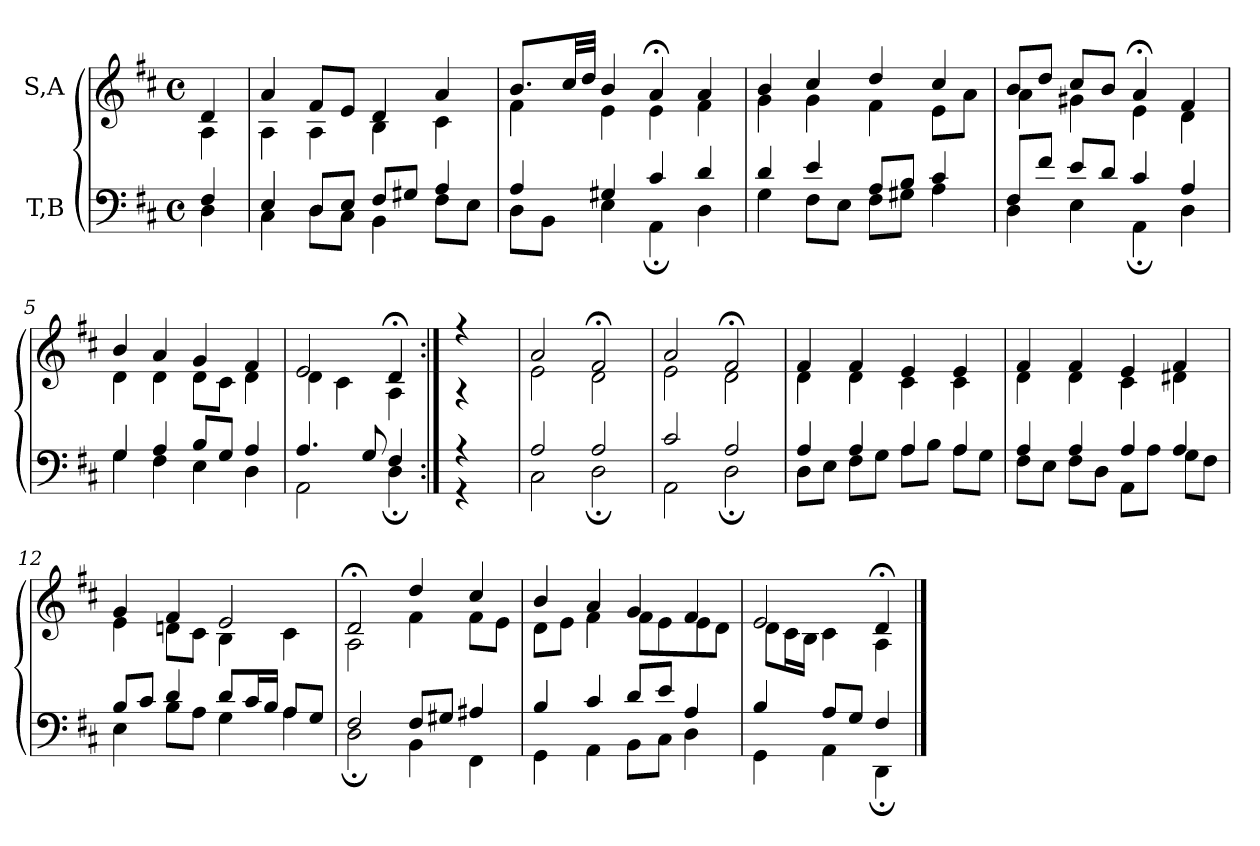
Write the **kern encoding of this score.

**kern	**kern
*part2	*part1
*staff2	*staff1
*I"T,B	*I"S,A
*clefF4	*clefG2
*k[f#c#]	*k[f#c#]
*M4/4	*M4/4
*met(c)	*met(c)
=	=
*^	*^
4F#	4D	4d	4A
=1	=1	=1	=1
4E	4C#	4a	4A
8DL	8DL	8f#L	4A
8EJ	8C#J	8eJ	.
8F#L	4BB	4d	4B
8G#XJ	.	.	.
4A	8F#L	4a	4c#
.	8EJ	.	.
=2	=2	=2	=2
4A	8DL	8.bL	4f#
.	8BBJ	.	.
.	.	32cc#LL	.
.	.	32ddJJJ	.
4G#X	4E	4b	4e
4c#	4AA;	4a;<	4e
4d	4D	4a	4f#
=3	=3	=3	=3
4d	4G	4b	4g
4e	8F#L	4cc#	4g
.	8EJ	.	.
8AL	8F#L	4dd	4f#
8BJ	8G#XJ	.	.
4c#	4A	4cc#	8eL
.	.	.	8aJ
=4	=4	=4	=4
8F#L	4D	8bL	4a
8f#J	.	8ddJ	.
8eL	4E	8cc#L	4g#X
8dJ	.	8bJ	.
4c#	4AA;	4a;<	4e
4A	4D	4f#	4d
=5	=5	=5	=5
4G	4G	4b	4d
4A	4F#	4a	4d
8BL	4E	4g	8dL
8GJ	.	.	8c#J
4A	4D	4f#	4d
=1226	=1226	=1226	=1226
4.A	2AA	2e	4d
.	.	.	4c#
8G	.	.	.
4F#	4D;	4d;<	4A
=1227:|!	=1227:|!	=1227:|!	=1227:|!
4r	4r	4r	4r
=8	=8	=8	=8
2A	2C#	2a	2e
2A	2D;	2f#;<	2d
=9	=9	=9	=9
2c#	2AA	2a	2e
2A	2D;	2f#;<	2d
=10	=10	=10	=10
4A	8DL	4f#	4d
.	8EJ	.	.
4A	8F#L	4f#	4d
.	8GJ	.	.
4A	8AL	4e	4c#
.	8BJ	.	.
4A	8AL	4e	4c#
.	8GJ	.	.
=11	=11	=11	=11
4A	8F#L	4f#	4d
.	8EJ	.	.
4A	8F#L	4f#	4d
.	8DJ	.	.
4A	8AAL	4e	4c#
.	8AJ	.	.
4A	8GL	4f#	4d#X
.	8F#J	.	.
=12	=12	=12	=12
8BL	4E	4g	4e
8c#J	.	.	.
4d	8BL	4f#	8dnL
.	8AJ	.	8c#J
8dL	4G	2e	4B
16c#L	.	.	.
16BJJ	.	.	.
8AL	4A	.	4c#
8GJ	.	.	.
=13	=13	=13	=13
2F#	2D;	2d;<	2A
8F#L	4BB	4dd	4f#
8G#XJ	.	.	.
4A#X	4FF#	4cc#	8f#L
.	.	.	8eJ
=14	=14	=14	=14
4B	4GG	4b	8dL
.	.	.	8eJ
4c#	4AA	4a	4f#
8dL	8BBL	4g	8f#L
8eJ	8C#J	.	8e
4A	4D	4f#	8e
.	.	.	8dJ
=1235	=1235	=1235	=1235
4B	4GG	2e	8dL
.	.	.	16c#L
.	.	.	16BJJ
8AL	4AA	.	4c#
8GJ	.	.	.
4F#	4DD;	4d;<	4A
*v	*v	*	*
*	*v	*v
==	==
*-	*-
